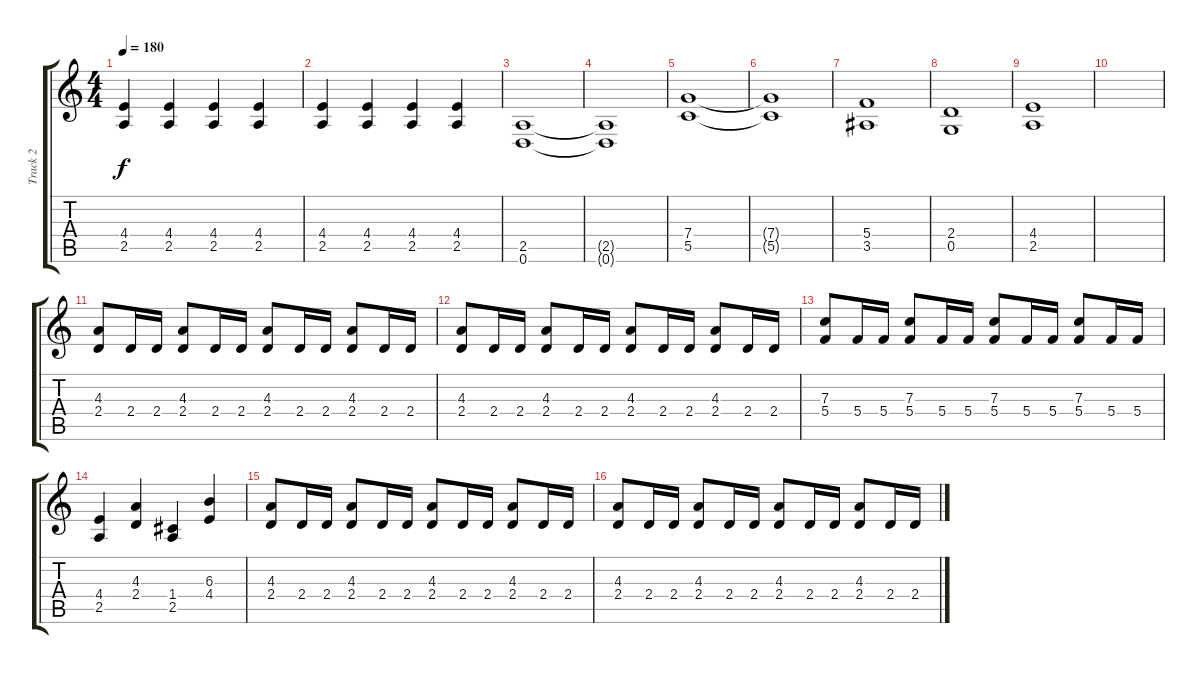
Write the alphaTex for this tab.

\track ("Track 2" "Track 2") {instrument overdrivenguitar}
\staff {score tabs}
\tuning (D4 A3 F3 C3 G2 D2) {hide}
\ts (4 4)
\tempo 180
\clef g2
\ks c
(4.4 2.5).4{dy f} (4.4 2.5).4 (4.4 2.5).4 (4.4 2.5).4 |
(4.4 2.5).4 (4.4 2.5).4 (4.4 2.5).4 (4.4 2.5).4 |
(2.5 0.6).1 |
(2.5{t} 0.6{t}).1 |
(7.4 5.5).1 |
(7.4{t} 5.5{t}).1 |
(5.4 3.5).1 |
(2.4 0.5).1 |
(4.4 2.5).1 |
|
(4.3 2.4).8 2.4.16 2.4.16 (4.3 2.4).8 2.4.16 2.4.16 (4.3 2.4).8 2.4.16 2.4.16 (4.3 2.4).8 2.4.16 2.4.16 |
(4.3 2.4).8 2.4.16 2.4.16 (4.3 2.4).8 2.4.16 2.4.16 (4.3 2.4).8 2.4.16 2.4.16 (4.3 2.4).8 2.4.16 2.4.16 |
(7.3 5.4).8 5.4.16 5.4.16 (7.3 5.4).8 5.4.16 5.4.16 (7.3 5.4).8 5.4.16 5.4.16 (7.3 5.4).8 5.4.16 5.4.16 |
(4.4 2.5).4 (4.3 2.4).4 (1.4 2.5).4 (6.3 4.4).4 |
(4.3 2.4).8 2.4.16 2.4.16 (4.3 2.4).8 2.4.16 2.4.16 (4.3 2.4).8 2.4.16 2.4.16 (4.3 2.4).8 2.4.16 2.4.16 |
(4.3 2.4).8 2.4.16 2.4.16 (4.3 2.4).8 2.4.16 2.4.16 (4.3 2.4).8 2.4.16 2.4.16 (4.3 2.4).8 2.4.16 2.4.16
